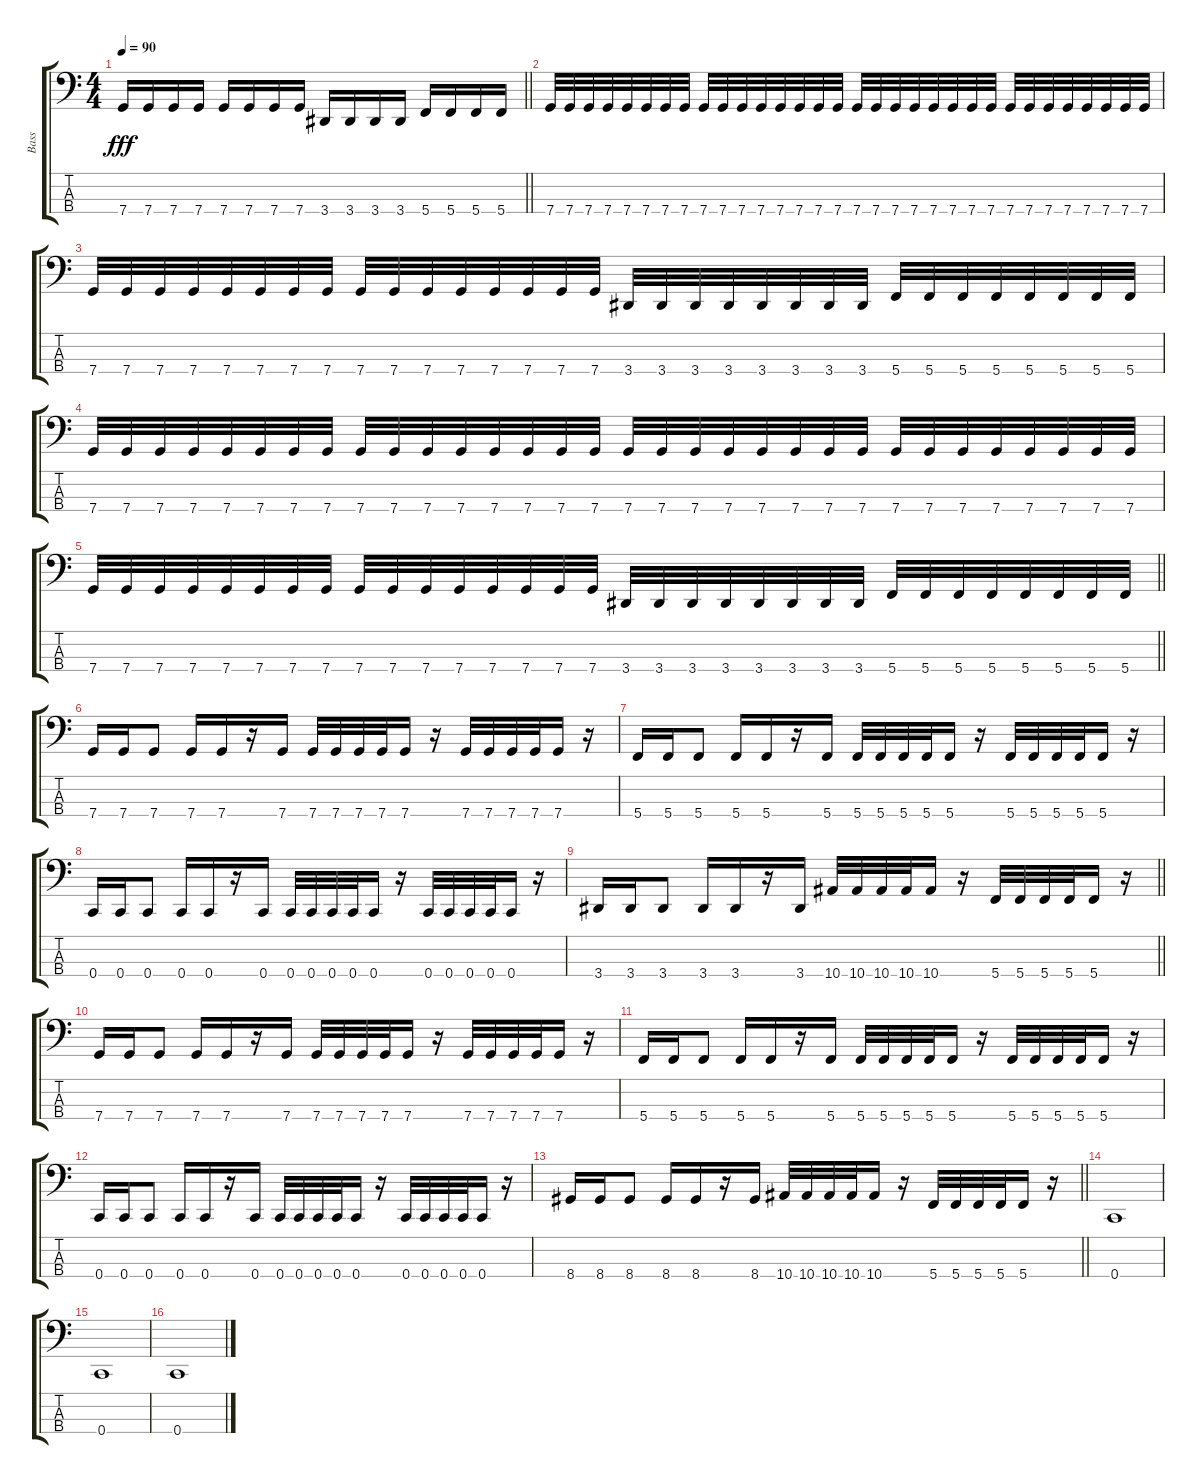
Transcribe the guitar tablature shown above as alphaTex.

\track ("Bass" "Bass") {instrument electricbasspick}
\staff {score tabs}
\tuning (F2 C2 G1 C1) {hide}
\ts (4 4)
\tempo 90
\clef f4
\barLineRight lightlight
\ks c
7.4.16{dy fff} 7.4.16 7.4.16 7.4.16 7.4.16 7.4.16 7.4.16 7.4.16 3.4.16 3.4.16 3.4.16 3.4.16 5.4.16 5.4.16 5.4.16 5.4.16 |
\section ("" "")
7.4.32 7.4.32 7.4.32 7.4.32 7.4.32 7.4.32 7.4.32 7.4.32 7.4.32 7.4.32 7.4.32 7.4.32 7.4.32 7.4.32 7.4.32 7.4.32 7.4.32 7.4.32 7.4.32 7.4.32 7.4.32 7.4.32 7.4.32 7.4.32 7.4.32 7.4.32 7.4.32 7.4.32 7.4.32 7.4.32 7.4.32 7.4.32 |
7.4.32 7.4.32 7.4.32 7.4.32 7.4.32 7.4.32 7.4.32 7.4.32 7.4.32 7.4.32 7.4.32 7.4.32 7.4.32 7.4.32 7.4.32 7.4.32 3.4.32 3.4.32 3.4.32 3.4.32 3.4.32 3.4.32 3.4.32 3.4.32 5.4.32 5.4.32 5.4.32 5.4.32 5.4.32 5.4.32 5.4.32 5.4.32 |
7.4.32 7.4.32 7.4.32 7.4.32 7.4.32 7.4.32 7.4.32 7.4.32 7.4.32 7.4.32 7.4.32 7.4.32 7.4.32 7.4.32 7.4.32 7.4.32 7.4.32 7.4.32 7.4.32 7.4.32 7.4.32 7.4.32 7.4.32 7.4.32 7.4.32 7.4.32 7.4.32 7.4.32 7.4.32 7.4.32 7.4.32 7.4.32 |
\barLineRight lightlight
7.4.32 7.4.32 7.4.32 7.4.32 7.4.32 7.4.32 7.4.32 7.4.32 7.4.32 7.4.32 7.4.32 7.4.32 7.4.32 7.4.32 7.4.32 7.4.32 3.4.32 3.4.32 3.4.32 3.4.32 3.4.32 3.4.32 3.4.32 3.4.32 5.4.32 5.4.32 5.4.32 5.4.32 5.4.32 5.4.32 5.4.32 5.4.32 |
\section ("" "")
7.4.16 7.4.16 7.4.8 7.4.16 7.4.16 r.16 7.4.16 7.4.32 7.4.32 7.4.32 7.4.32 7.4.16 r.16 7.4.32 7.4.32 7.4.32 7.4.32 7.4.16 r.16 |
5.4.16 5.4.16 5.4.8 5.4.16 5.4.16 r.16 5.4.16 5.4.32 5.4.32 5.4.32 5.4.32 5.4.16 r.16 5.4.32 5.4.32 5.4.32 5.4.32 5.4.16 r.16 |
0.4.16 0.4.16 0.4.8 0.4.16 0.4.16 r.16 0.4.16 0.4.32 0.4.32 0.4.32 0.4.32 0.4.16 r.16 0.4.32 0.4.32 0.4.32 0.4.32 0.4.16 r.16 |
\barLineRight lightlight
3.4.16 3.4.16 3.4.8 3.4.16 3.4.16 r.16 3.4.16 10.4.32 10.4.32 10.4.32 10.4.32 10.4.16 r.16 5.4.32 5.4.32 5.4.32 5.4.32 5.4.16 r.16 |
7.4.16 7.4.16 7.4.8 7.4.16 7.4.16 r.16 7.4.16 7.4.32 7.4.32 7.4.32 7.4.32 7.4.16 r.16 7.4.32 7.4.32 7.4.32 7.4.32 7.4.16 r.16 |
5.4.16 5.4.16 5.4.8 5.4.16 5.4.16 r.16 5.4.16 5.4.32 5.4.32 5.4.32 5.4.32 5.4.16 r.16 5.4.32 5.4.32 5.4.32 5.4.32 5.4.16 r.16 |
0.4.16 0.4.16 0.4.8 0.4.16 0.4.16 r.16 0.4.16 0.4.32 0.4.32 0.4.32 0.4.32 0.4.16 r.16 0.4.32 0.4.32 0.4.32 0.4.32 0.4.16 r.16 |
\barLineRight lightlight
8.4.16 8.4.16 8.4.8 8.4.16 8.4.16 r.16 8.4.16 10.4.32 10.4.32 10.4.32 10.4.32 10.4.16 r.16 5.4.32 5.4.32 5.4.32 5.4.32 5.4.16 r.16 |
\section ("" "")
0.4.1 |
0.4.1 |
0.4.1
